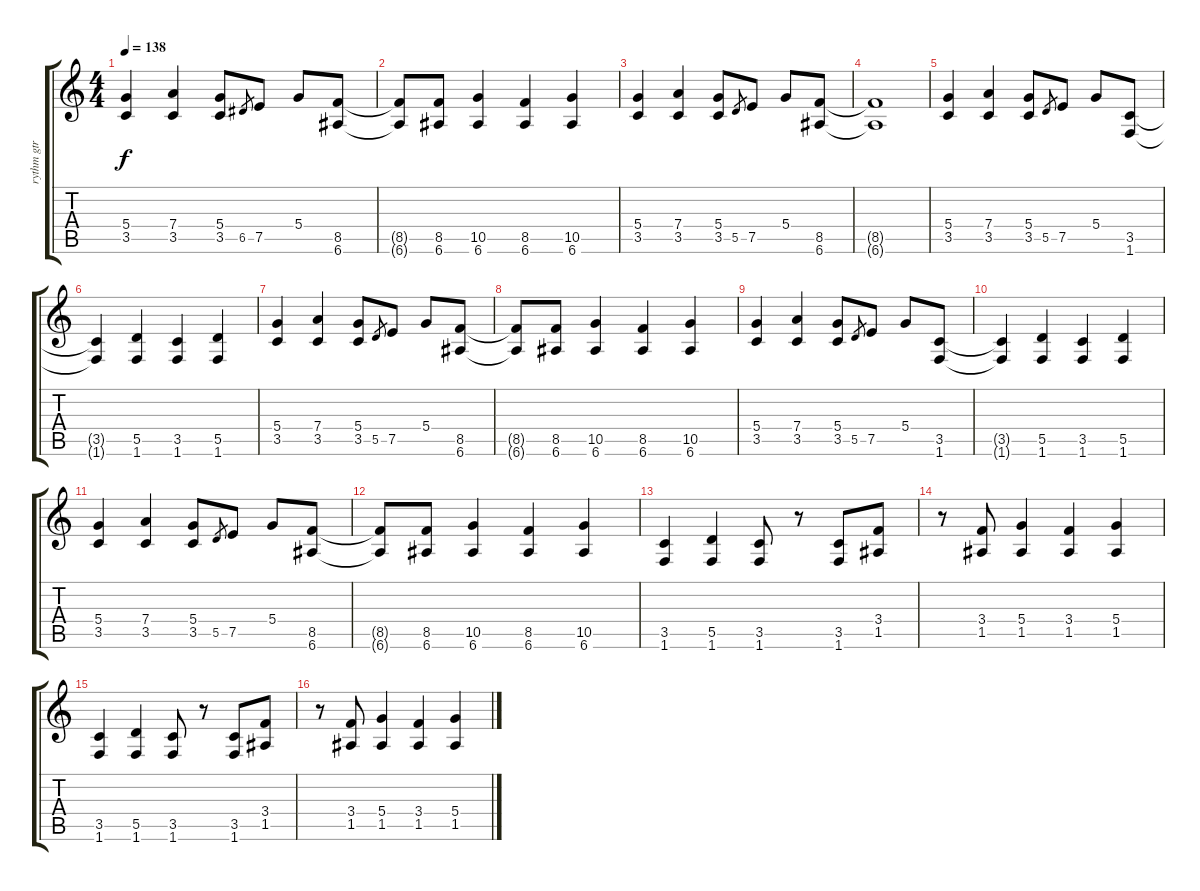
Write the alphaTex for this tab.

\track ("rythm gtr" "rythm gtr") {instrument distortionguitar}
\staff {score tabs}
\tuning (E4 B3 G3 D3 A2 E2) {hide}
\ts (4 4)
\tempo 138
\clef g2
\ks c
(5.4 3.5).4{dy f} (7.4 3.5).4 (5.4 3.5).8 6.5.8{gr} 7.5.8 5.4.8 (8.5 6.6).8 |
(8.5{t} 6.6{t}).8 (8.5 6.6).8 (10.5 6.6).4 (8.5 6.6).4 (10.5 6.6).4 |
(5.4 3.5).4 (7.4 3.5).4 (5.4 3.5).8 5.5.8{gr} 7.5.8 5.4.8 (8.5 6.6).8 |
(8.5{t} 6.6{t}).1 |
(5.4 3.5).4 (7.4 3.5).4 (5.4 3.5).8 5.5.8{gr} 7.5.8 5.4.8 (3.5 1.6).8 |
(3.5{t} 1.6{t}).4 (5.5 1.6).4 (3.5 1.6).4 (5.5 1.6).4 |
(5.4 3.5).4 (7.4 3.5).4 (5.4 3.5).8 5.5.8{gr} 7.5.8 5.4.8 (8.5 6.6).8 |
(8.5{t} 6.6{t}).8 (8.5 6.6).8 (10.5 6.6).4 (8.5 6.6).4 (10.5 6.6).4 |
(5.4 3.5).4 (7.4 3.5).4 (5.4 3.5).8 5.5.8{gr} 7.5.8 5.4.8 (3.5 1.6).8 |
(3.5{t} 1.6{t}).4 (5.5 1.6).4 (3.5 1.6).4 (5.5 1.6).4 |
(5.4 3.5).4 (7.4 3.5).4 (5.4 3.5).8 5.5.8{gr} 7.5.8 5.4.8 (8.5 6.6).8 |
(8.5{t} 6.6{t}).8 (8.5 6.6).8 (10.5 6.6).4 (8.5 6.6).4 (10.5 6.6).4 |
(3.5 1.6).4 (5.5 1.6).4 (3.5 1.6).8 r.8 (3.5 1.6).8 (3.4 1.5).8 |
r.8 (3.4 1.5).8 (5.4 1.5).4 (3.4 1.5).4 (5.4 1.5).4 |
(3.5 1.6).4 (5.5 1.6).4 (3.5 1.6).8 r.8 (3.5 1.6).8 (3.4 1.5).8 |
r.8 (3.4 1.5).8 (5.4 1.5).4 (3.4 1.5).4 (5.4 1.5).4
